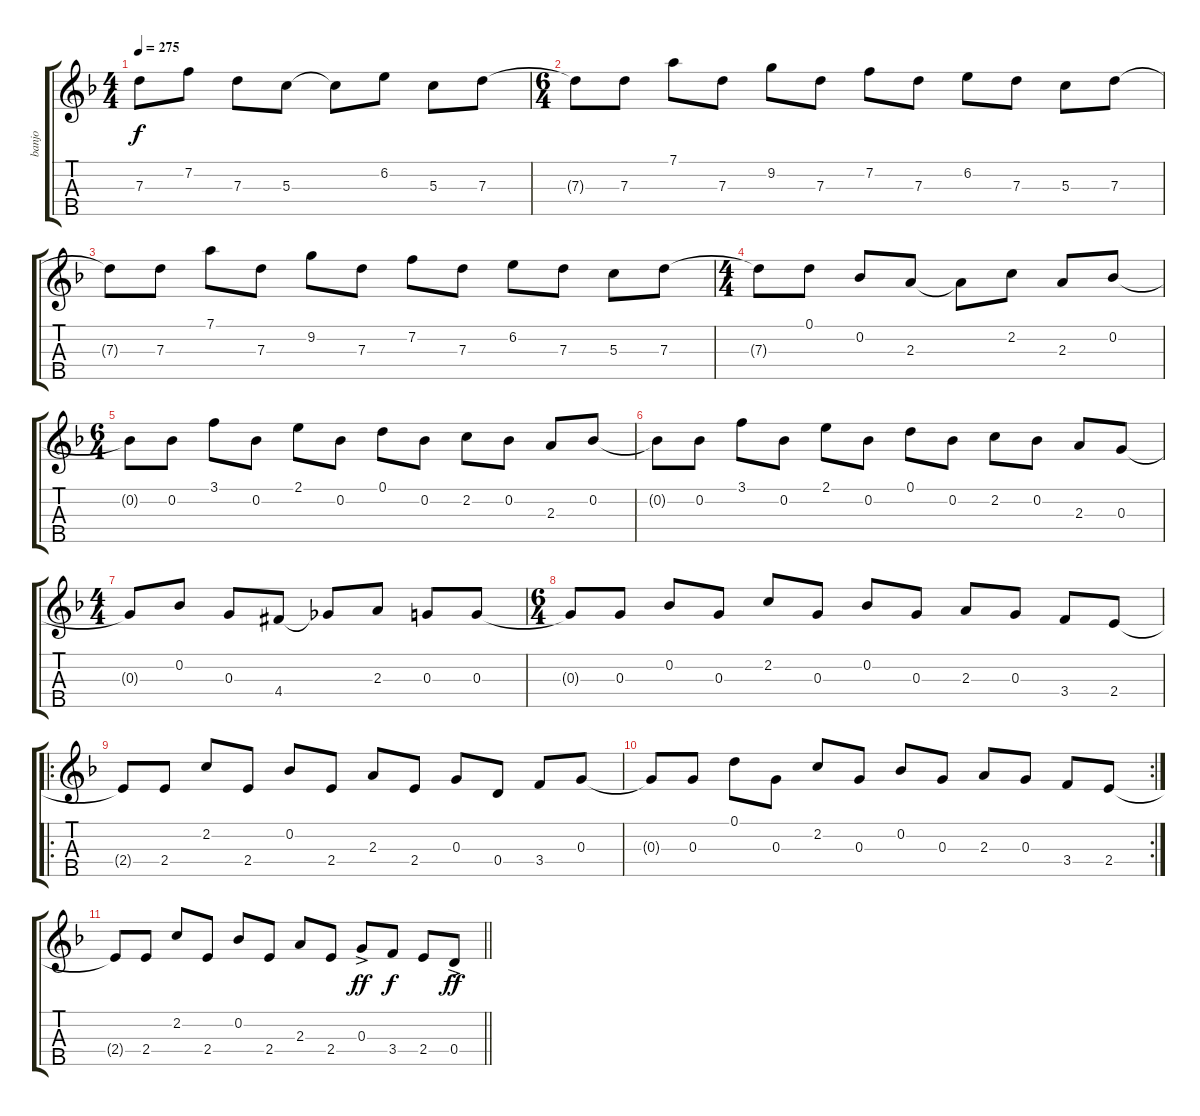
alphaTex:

\track ("banjo" "banjo") {instrument banjo}
\staff {score tabs}
\tuning (D4 Bb3 G3 D3 G4) {hide}
\displaytranspose 12
\ts (4 4)
\tempo 275
\clef g2
\ks dminor
7.3{t}.8{dy f} 7.2.8 7.3.8 5.3.8 5.3{t}.8 6.2.8 5.3.8 7.3.8 |
\ts (6 4)
7.3{t}.8 7.3.8 7.1.8 7.3.8 9.2.8 7.3.8 7.2.8 7.3.8 6.2.8 7.3.8 5.3.8 7.3.8 |
7.3{t}.8 7.3.8 7.1.8 7.3.8 9.2.8 7.3.8 7.2.8 7.3.8 6.2.8 7.3.8 5.3.8 7.3.8 |
\ts (4 4)
7.3{t}.8 0.1.8 0.2.8 2.3.8 2.3{t}.8 2.2.8 2.3.8 0.2.8 |
\ts (6 4)
0.2{t}.8 0.2.8 3.1.8 0.2.8 2.1.8 0.2.8 0.1.8 0.2.8 2.2.8 0.2.8 2.3.8 0.2.8 |
0.2{t}.8 0.2.8 3.1.8 0.2.8 2.1.8 0.2.8 0.1.8 0.2.8 2.2.8 0.2.8 2.3.8 0.3.8 |
\ts (4 4)
0.3{t}.8 0.2.8 0.3.8 4.4{acc #}.8 4.4{t}.8 2.3.8 0.3.8 0.3.8 |
\ts (6 4)
0.3{t}.8 0.3.8 0.2.8 0.3.8 2.2.8 0.3.8 0.2.8 0.3.8 2.3.8 0.3.8 3.4.8 2.4.8 |
\ro
2.4{t}.8 2.4.8 2.2.8 2.4.8 0.2.8 2.4.8 2.3.8 2.4.8 0.3.8 0.4.8 3.4.8 0.3.8 |
\rc 2
0.3{t}.8 0.3.8 0.1.8 0.3.8 2.2.8 0.3.8 0.2.8 0.3.8 2.3.8 0.3.8 3.4.8 2.4.8 |
\barLineRight lightlight
2.4{t}.8 2.4.8 2.2.8 2.4.8 0.2.8 2.4.8 2.3.8 2.4.8 0.3{ac}.8{dy ff} 3.4.8{dy f} 2.4.8 0.4{ac}.8{dy ff}
